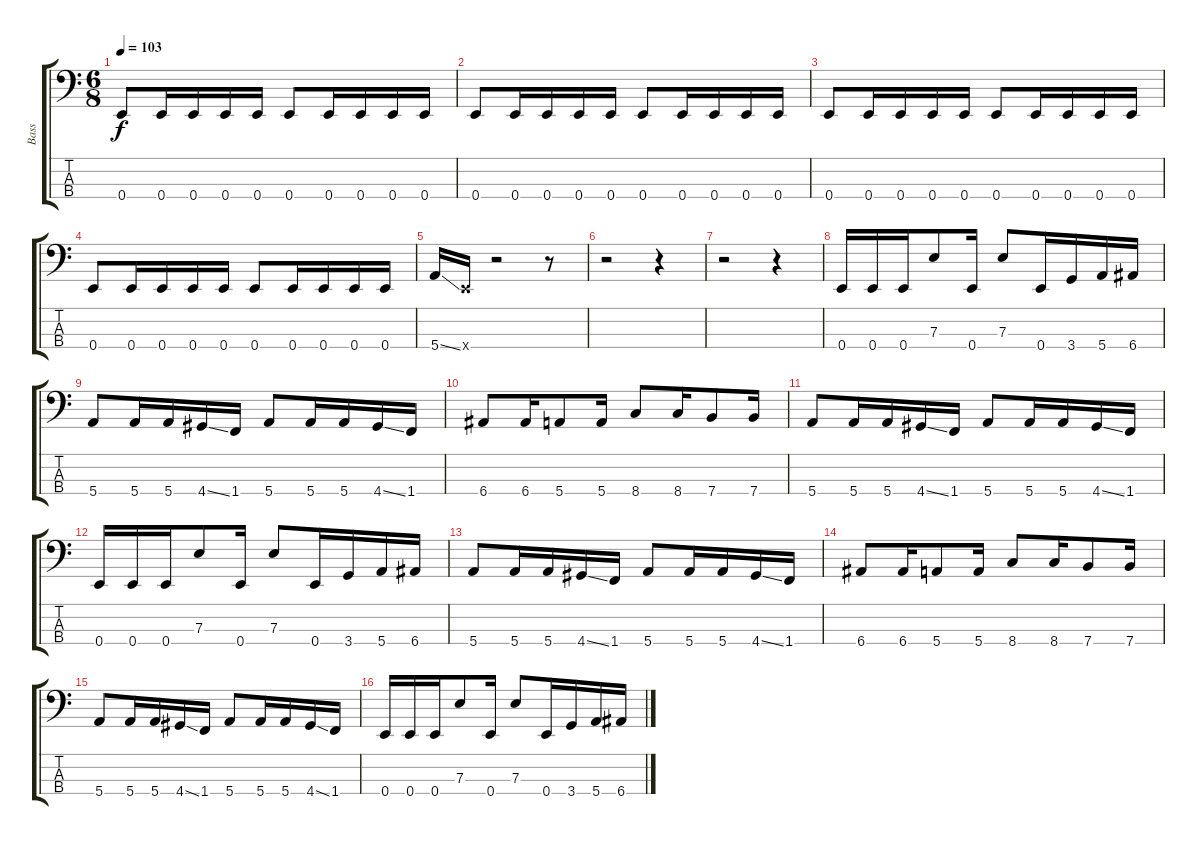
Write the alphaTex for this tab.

\track ("Bass" "Bass") {instrument electricbassfinger}
\staff {score tabs}
\tuning (G2 D2 A1 E1) {hide}
\ts (6 8)
\tempo 103
\clef f4
\ks c
0.4.8{dy f} 0.4.16 0.4.16 0.4.16 0.4.16 0.4.8 0.4.16 0.4.16 0.4.16 0.4.16 |
0.4.8 0.4.16 0.4.16 0.4.16 0.4.16 0.4.8 0.4.16 0.4.16 0.4.16 0.4.16 |
0.4.8 0.4.16 0.4.16 0.4.16 0.4.16 0.4.8 0.4.16 0.4.16 0.4.16 0.4.16 |
0.4.8 0.4.16 0.4.16 0.4.16 0.4.16 0.4.8 0.4.16 0.4.16 0.4.16 0.4.16 |
5.4{ss}.16 0.4{x}.16 r.2 r.8 |
r.2 r.4 |
r.2 r.4 |
0.4.16 0.4.16 0.4.16 7.3.8 0.4.16 7.3.8 0.4.16 3.4.16 5.4.16 6.4.16 |
5.4.8 5.4.16 5.4.16 4.4{ss}.16 1.4.16 5.4.8 5.4.16 5.4.16 4.4{ss}.16 1.4.16 |
6.4.8 6.4.16 5.4.8 5.4.16 8.4.8 8.4.16 7.4.8 7.4.16 |
5.4.8 5.4.16 5.4.16 4.4{ss}.16 1.4.16 5.4.8 5.4.16 5.4.16 4.4{ss}.16 1.4.16 |
0.4.16 0.4.16 0.4.16 7.3.8 0.4.16 7.3.8 0.4.16 3.4.16 5.4.16 6.4.16 |
5.4.8 5.4.16 5.4.16 4.4{ss}.16 1.4.16 5.4.8 5.4.16 5.4.16 4.4{ss}.16 1.4.16 |
6.4.8 6.4.16 5.4.8 5.4.16 8.4.8 8.4.16 7.4.8 7.4.16 |
5.4.8 5.4.16 5.4.16 4.4{ss}.16 1.4.16 5.4.8 5.4.16 5.4.16 4.4{ss}.16 1.4.16 |
0.4.16 0.4.16 0.4.16 7.3.8 0.4.16 7.3.8 0.4.16 3.4.16 5.4.16 6.4.16
